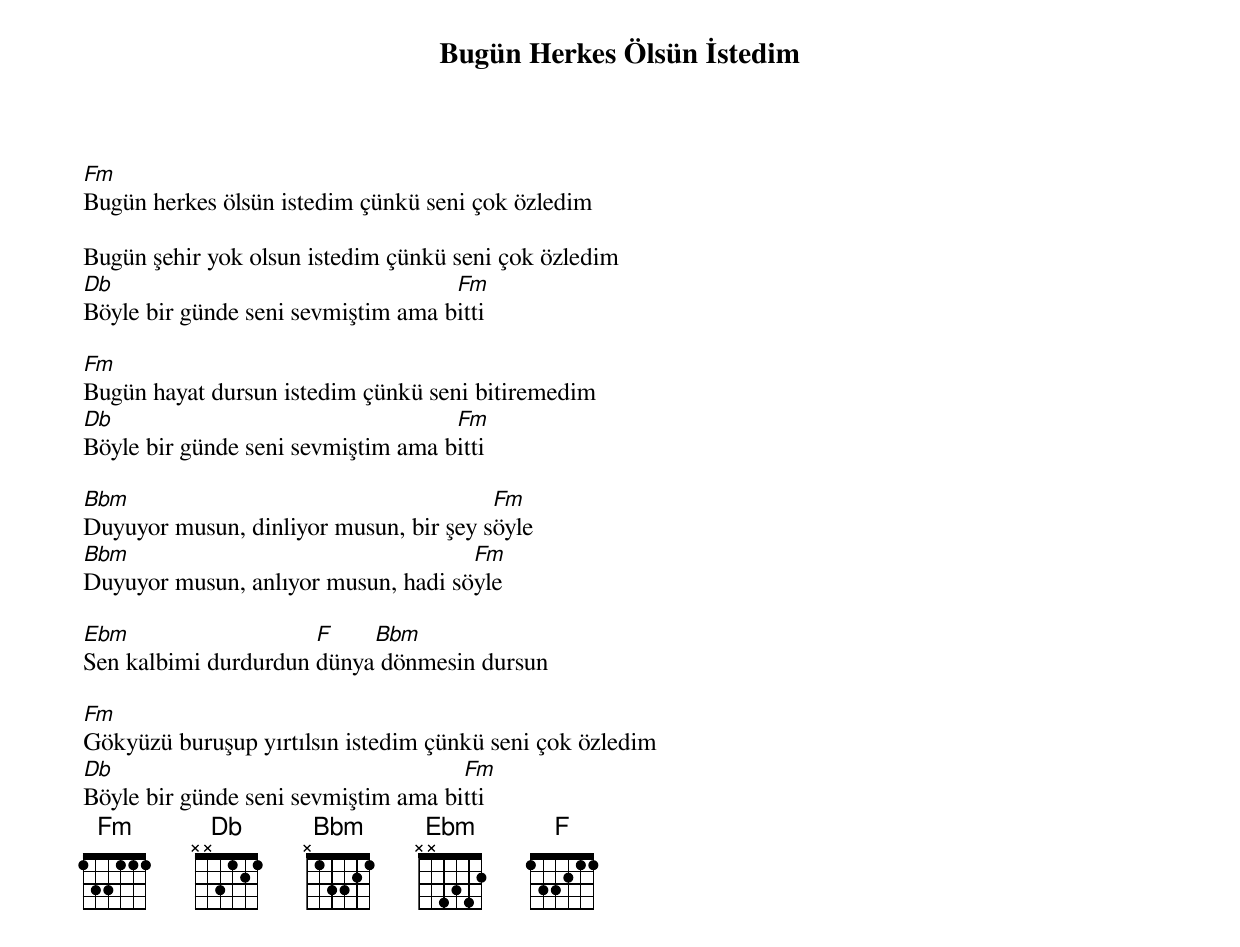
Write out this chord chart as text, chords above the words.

{title: Bugün Herkes Ölsün İstedim}
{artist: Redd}

Fm
Bugün herkes ölsün istedim çünkü seni çok özledim

Bugün şehir yok olsun istedim çünkü seni çok özledim
Db                                  Fm
Böyle bir günde seni sevmiştim ama bitti

Fm
Bugün hayat dursun istedim çünkü seni bitiremedim
Db                                  Fm
Böyle bir günde seni sevmiştim ama bitti

Bbm                                     Fm
Duyuyor musun, dinliyor musun, bir şey söyle
Bbm                                  Fm
Duyuyor musun, anlıyor musun, hadi söyle

Ebm                   F    Bbm
Sen kalbimi durdurdun dünya dönmesin dursun

Fm
Gökyüzü buruşup yırtılsın istedim çünkü seni çok özledim
Db                                   Fm
Böyle bir günde seni sevmiştim ama bitti
